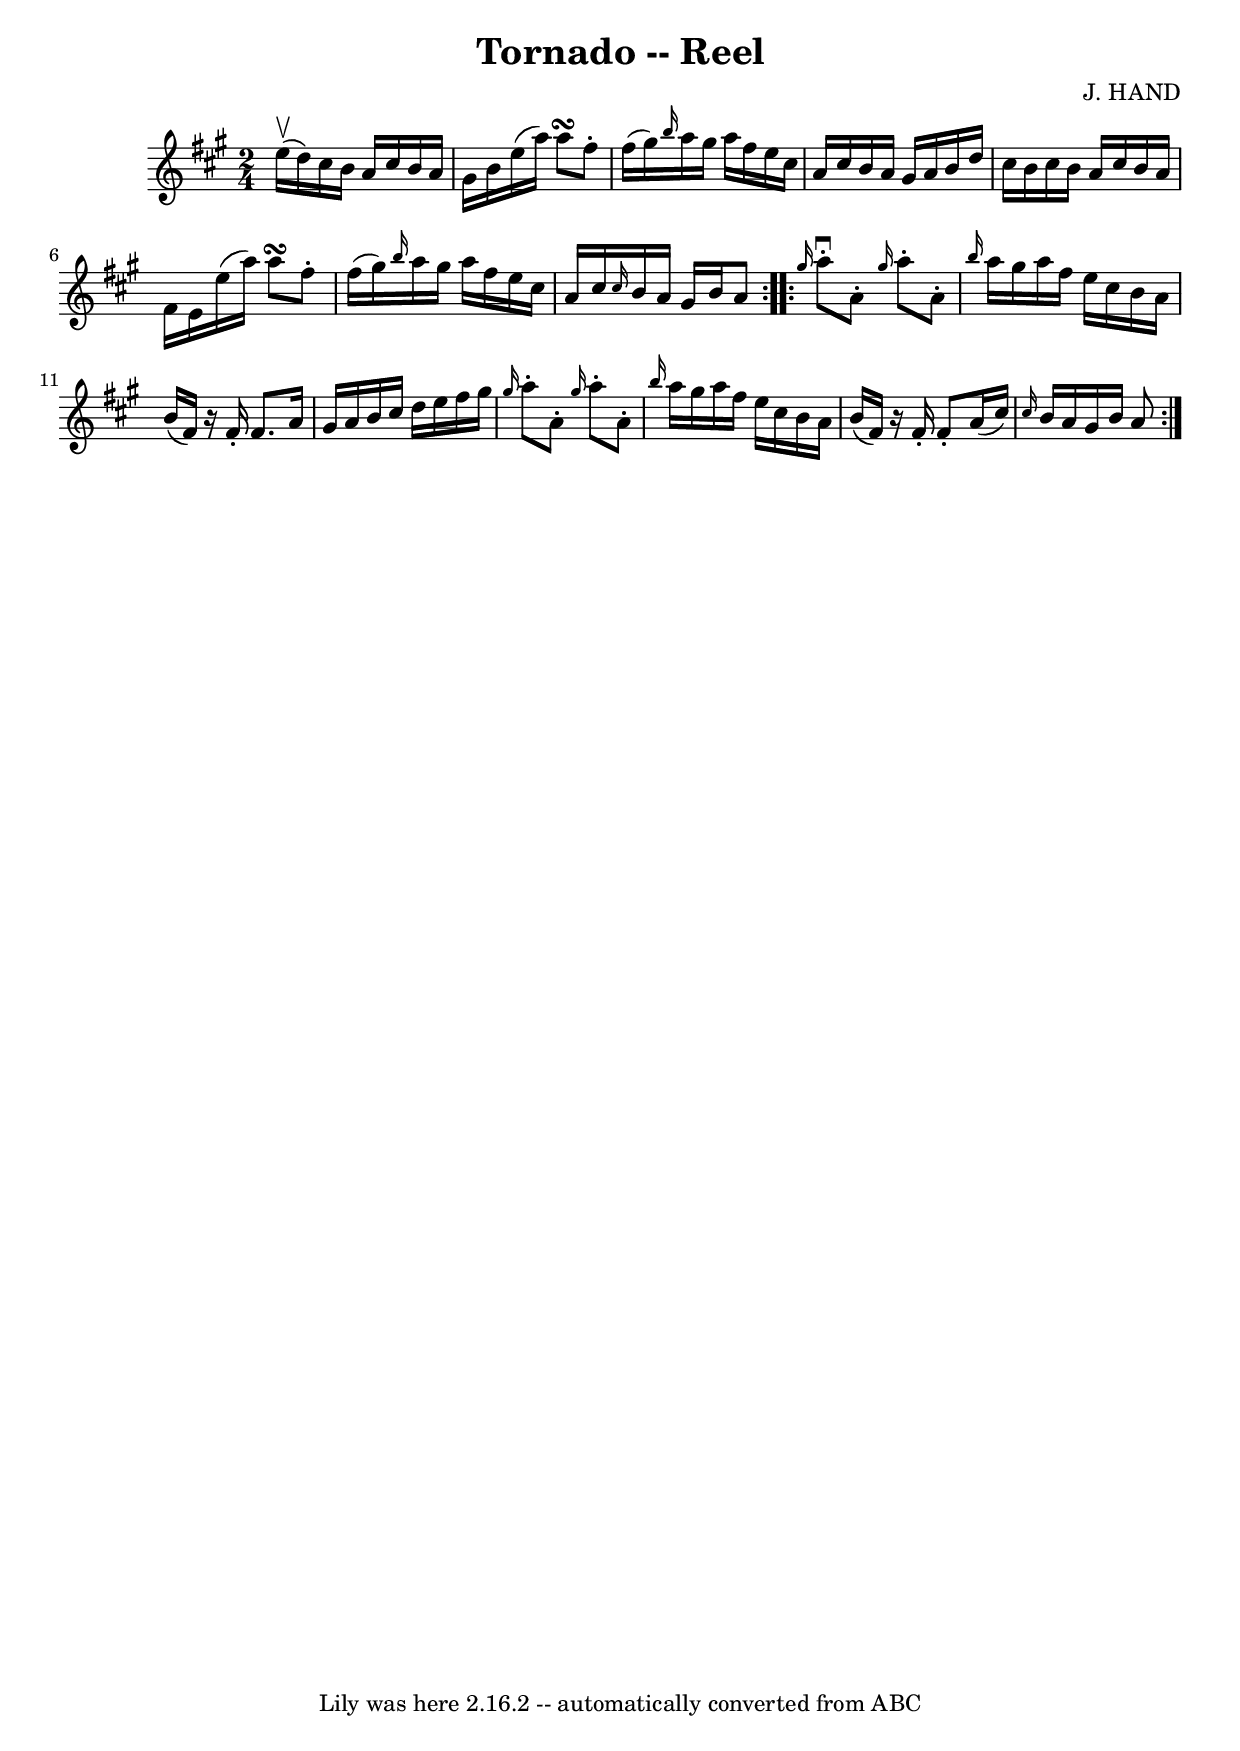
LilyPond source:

\version "2.16.2"
\include "Mammoth.ily"
\header {
  %% book = "Ryan's Mammoth Collection"
  composer = "J. HAND"
  crossRefNumber = "1"
  footnotes = "\\\\262"
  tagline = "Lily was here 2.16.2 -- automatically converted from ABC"
  title = "Tornado -- Reel"

}
voicedefault =  {



  \repeat volta 2 {

    \time 2/4 
    \key a \major e''16^\upbow(d''16) |
    cis''16    
    b'16 a'16 cis''16 b'16 a'16 gis'16 b'16    |
    e''16 (
    a''16) a''8\turn fis''8 -. fis''16 (gis''16)   |
    
    \grace { b''16  
	   } a''16 gis''16 a''16 fis''16 e''16 cis''16 
    a'16 cis''16    |
    b'16 a'16 gis'16 a'16 b'16    
    d''16 cis''16 b'16    |
    cis''16 b'16 a'16 cis''16    
    b'16 a'16 fis'16 e'16    |
    e''16 (a''16) a''8\turn    
    fis''8 -. fis''16 (gis''16)   |
    \grace { b''16  
	   } a''16    
    gis''16 a''16 fis''16 e''16 cis''16 a'16 cis''16    |
    
    \grace { cis''16  
	   } b'16 a'16 gis'16 b'16 a'8  
  }     

  \repeat volta 2 {
    \grace { gis''16  
	   } a''8^\downbow-. a'8 -. \grace {   
	     gis''16  
	   } a''8 -. a'8 -.   |
    \grace { b''16  
	   } a''16    
    gis''16 a''16 fis''16 e''16 cis''16 b'16 a'16    |
    
    b'16 (fis'16)   r16 fis'16 -. fis'8. a'16    |
    gis'16    
    a'16 b'16 cis''16 d''16 e''16 fis''16 gis''16    |
    
    \grace { gis''16  
	   } a''8 -. a'8 -.   \grace { gis''16  
				     } a''8 -.   
    a'8 -.   |
    \grace { b''16  
	   } a''16 gis''16 a''16 fis''16   
    e''16 cis''16 b'16 a'16    |
    b'16 (fis'16)   r16 
    fis'16 -. fis'8 -. a'16 (cis''16)   |
    \grace { cis''16  

	   } b'16 a'16 gis'16 b'16 a'8  
  }   

}

\score{
  <<

    \context Staff="default"
    {
      \voicedefault 
      
    }

  >>
  \layout {
    
  }
  \midi {
  }

}
